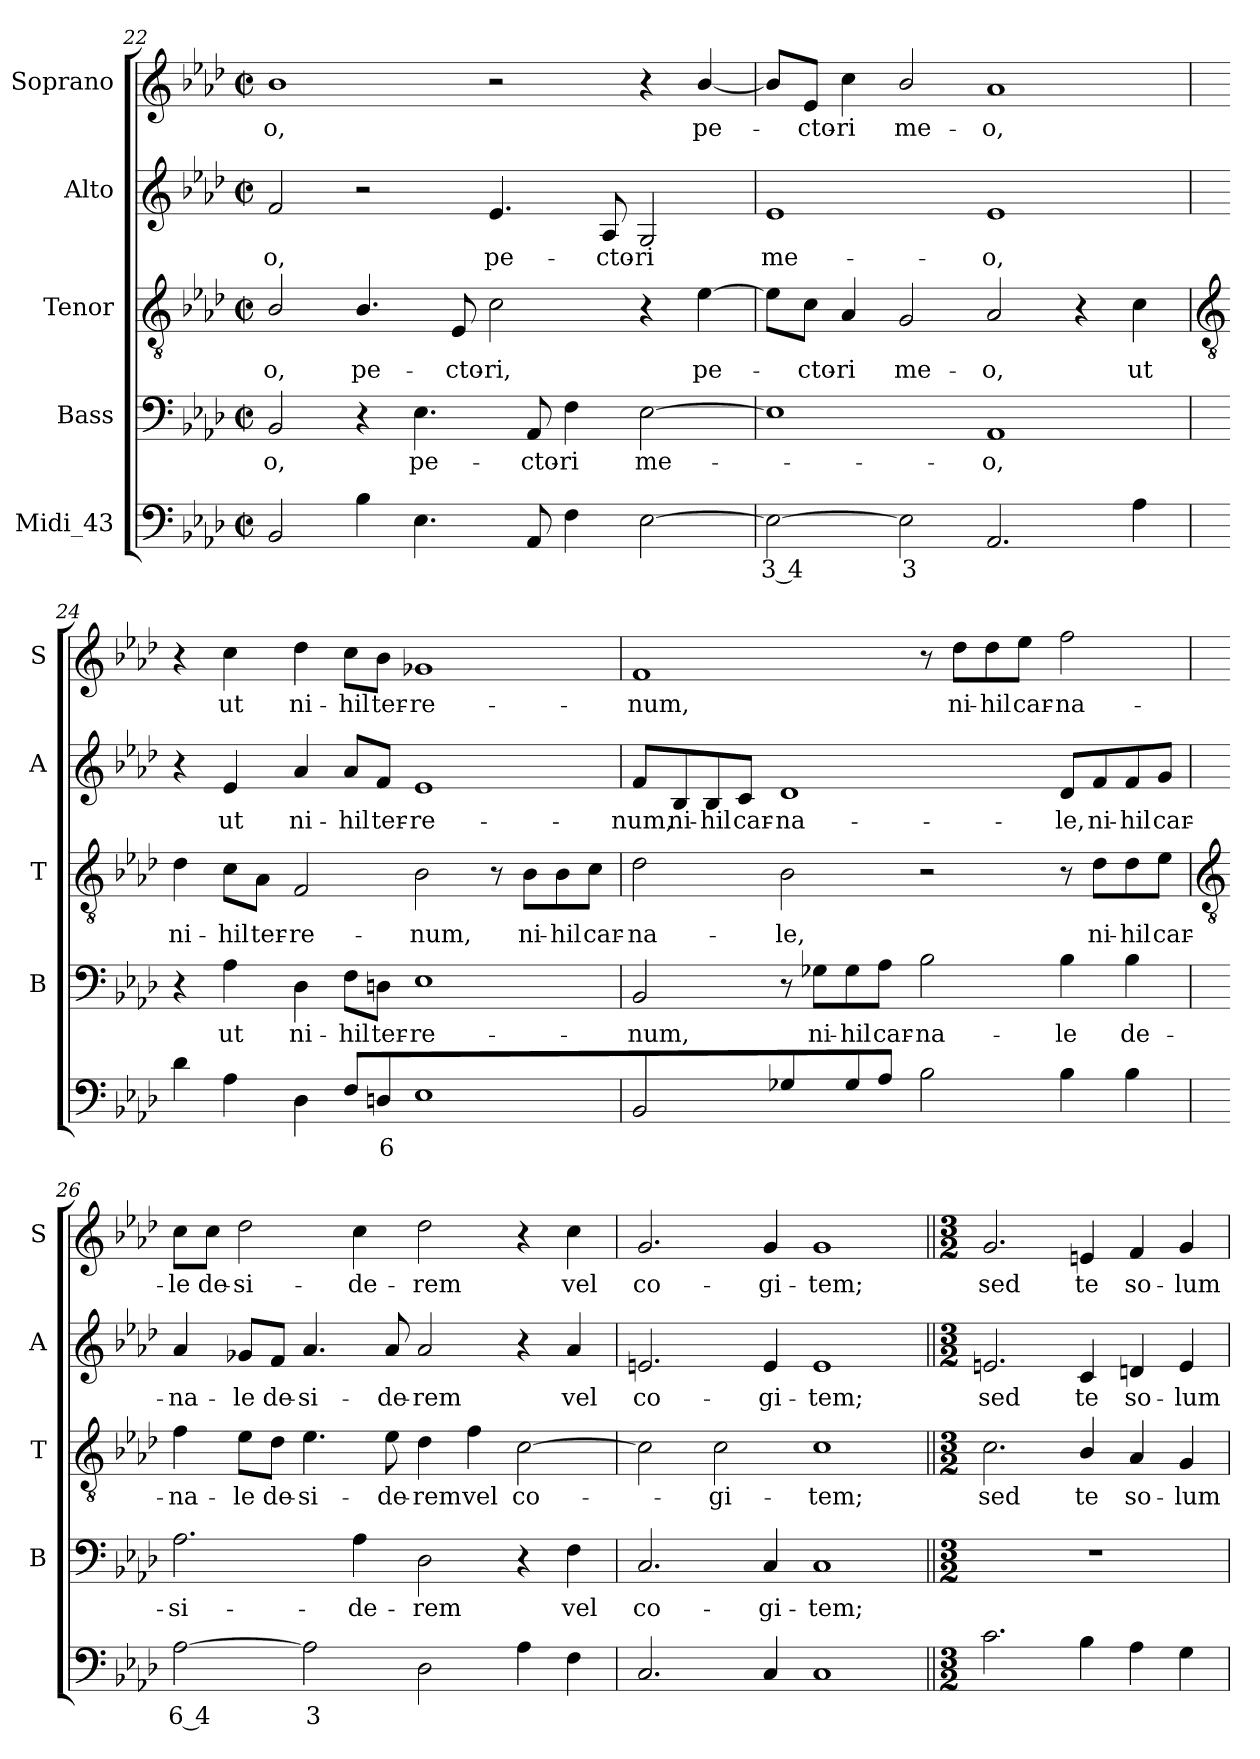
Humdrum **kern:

**kern	**text	**kern	**text	**kern	**text	**kern	**text	**kern	**text
*part5	*part5	*part4	*part4	*part3	*part3	*part2	*part2	*part1	*part1
*staff5	*staff5	*staff4	*staff4	*staff3	*staff3	*staff2	*staff2	*staff1	*staff1
*I"Midi_43	*	*I"Bass	*	*I"Tenor	*	*I"Alto	*	*I"Soprano	*
*	*	*I'B	*	*I'T	*	*I'A	*	*I'S	*
*clefF4	*	*clefF4	*	*clefGv2	*	*clefG2	*	*clefG2	*
*k[b-e-a-d-]	*	*k[b-e-a-d-]	*	*k[b-e-a-d-]	*	*k[b-e-a-d-]	*	*k[b-e-a-d-]	*
*A-:	*	*A-:	*	*A-:	*	*A-:	*	*A-:	*
*M4/2	*	*M4/2	*	*M4/2	*	*M4/2	*	*M4/2	*
*met(c|)	*	*met(c|)	*	*met(c|)	*	*met(c|)	*	*met(c|)	*
=22	=22	=22	=22	=22	=22	=22	=22	=22	=22
!	!	!	!LO:LY:b	!	!LO:LY:b	!	!LO:LY:b	!	!LO:LY:b
2BB-	.	2BB-	-o,	2B-/	-o,	2f	-o,	1b-	-o,
!	!	!	!	!	!LO:LY:b	!	!	!	!
4B-	.	4r	.	4.B-/	pe-	2r	.	.	.
!	!	!	!LO:LY:b	!	!	!	!	!	!
4.E-	.	4.E-	pe-	.	.	.	.	.	.
!	!	!	!	!	!LO:LY:b	!	!	!	!
.	.	.	.	8E-	-cto-	.	.	.	.
!	!	!	!	!	!LO:LY:b	!	!LO:LY:b	!	!
.	.	.	.	2c	-ri,	4.e-	pe-	2r	.
!	!	!	!LO:LY:b	!	!	!	!	!	!
8AA-	.	8AA-	-cto-	.	.	.	.	.	.
!	!	!	!LO:LY:b	!	!	!	!	!	!
4F	.	4F	-ri	.	.	.	.	.	.
!	!	!	!	!	!	!	!LO:LY:b	!	!
.	.	.	.	.	.	8A-	-cto-	.	.
!	!	!	!LO:LY:b	!	!	!	!LO:LY:b	!	!
[2E-	.	[2E-	me-	4r	.	2G	-ri	4r	.
!	!	!	!	!	!LO:LY:b	!	!	!	!LO:LY:b
.	.	.	.	[4e-	pe-	.	.	[4b-/	pe-
=23	=23	=23	=23	=23	=23	=23	=23	=23	=23
!	!LO:LY:b	!	!	!	!	!	!LO:LY:b	!	!
2E-_	3 4	1E-]	.	8e-\L]	.	1e-	me-	8b-/L]	.
!	!	!	!	!	!LO:LY:b	!	!	!	!LO:LY:b
.	.	.	.	8c\J	cto-	.	.	8e-/J	cto-
!	!	!	!	!	!LO:LY:b	!	!	!	!LO:LY:b
.	.	.	.	4A-	-ri	.	.	4cc	-ri
!	!LO:LY:b	!	!	!	!LO:LY:b	!	!	!	!LO:LY:b
2E-]	3	.	.	2G	me-	.	.	2b-/	me-
!	!	!	!LO:LY:b	!	!LO:LY:b	!	!LO:LY:b	!	!LO:LY:b
2.AA-	.	1AA-	o,	2A-	-o,	1e-	-o,	1a-	-o,
.	.	.	.	4r	.	.	.	.	.
!	!	!	!	!	!LO:LY:b	!	!	!	!
4A-	.	.	.	4c	ut	.	.	.	.
!!LO:LB:g=z
=24	=24	=24	=24	=24	=24	=24	=24	=24	=24
*	*	*	*	*clefGv2	*	*	*	*	*
!	!	!	!	!	!LO:LY:b	!	!	!	!
4d-	.	4r	.	4d-	ni-	4r	.	4r	.
!	!	!	!LO:LY:b	!	!LO:LY:b	!	!LO:LY:b	!	!LO:LY:b
4A-	.	4A-	ut	8c\L	-hil	4e-	ut	4cc	ut
!	!	!	!	!	!LO:LY:b	!	!	!	!
.	.	.	.	8A-\J	ter-	.	.	.	.
!	!	!	!LO:LY:b	!	!LO:LY:b	!	!LO:LY:b	!	!LO:LY:b
4D-	.	4D-	ni-	2F	-re-	4a-	ni-	4dd-	ni-
!	!	!	!LO:LY:b	!	!	!	!LO:LY:b	!	!LO:LY:b
8F/L	.	8F\L	-hil	.	.	8a-/L	-hil	8cc\L	-hil
!	!LO:LY:b	!	!LO:LY:b	!	!	!	!LO:LY:b	!	!LO:LY:b
8Dn	6	8Dn\J	ter-	.	.	8f/J	ter-	8b-\J	ter-
!	!	!	!LO:LY:b	!	!LO:LY:b	!	!LO:LY:b	!	!LO:LY:b
1E-	.	1E-	-re-	2B-	-num,	1e-	-re-	1g-X	-re-
.	.	.	.	8r	.	.	.	.	.
!	!	!	!	!	!LO:LY:b	!	!	!	!
.	.	.	.	8B-\L	ni-	.	.	.	.
!	!	!	!	!	!LO:LY:b	!	!	!	!
.	.	.	.	8B-\	-hil	.	.	.	.
!	!	!	!	!	!LO:LY:b	!	!	!	!
.	.	.	.	8c\J	car-	.	.	.	.
=25	=25	=25	=25	=25	=25	=25	=25	=25	=25
!	!	!	!LO:LY:b	!	!LO:LY:b	!	!LO:LY:b	!	!LO:LY:b
2BB-	.	2BB-	-num,	2d-	-na-	8f/L	-num,	1f	-num,
!	!	!	!	!	!	!	!LO:LY:b	!	!
.	.	.	.	.	.	8B-/	ni-	.	.
!	!	!	!	!	!	!	!LO:LY:b	!	!
.	.	.	.	.	.	8B-/	-hil	.	.
!	!	!	!	!	!	!	!LO:LY:b	!	!
.	.	.	.	.	.	8c/J	car-	.	.
!	!	!	!	!	!LO:LY:b	!	!LO:LY:b	!	!
4G-X	.	8r	.	2B-	-le,	1d-	-na-	.	.
!	!	!	!LO:LY:b	!	!	!	!	!	!
.	.	8G-X\L	ni-	.	.	.	.	.	.
!	!	!	!LO:LY:b	!	!	!	!	!	!
8G-	.	8G-\	-hil	.	.	.	.	.	.
!	!	!	!LO:LY:b	!	!	!	!	!	!
8A-J	.	8A-\J	car-	.	.	.	.	.	.
!	!	!	!LO:LY:b	!	!	!	!	!	!
2B-	.	2B-	-na-	2r	.	.	.	8r	.
!	!	!	!	!	!	!	!	!	!LO:LY:b
.	.	.	.	.	.	.	.	8dd-\L	ni-
!	!	!	!	!	!	!	!	!	!LO:LY:b
.	.	.	.	.	.	.	.	8dd-\	-hil
!	!	!	!	!	!	!	!	!	!LO:LY:b
.	.	.	.	.	.	.	.	8ee-\J	car-
!	!	!	!LO:LY:b	!	!	!	!LO:LY:b	!	!LO:LY:b
4B-	.	4B-	-le	8r	.	8d-/L	-le,	2ff	-na-
!	!	!	!	!	!LO:LY:b	!	!LO:LY:b	!	!
.	.	.	.	8d-\L	ni-	8f/	ni-	.	.
!	!	!	!LO:LY:b	!	!LO:LY:b	!	!LO:LY:b	!	!
4B-	.	4B-	de-	8d-\	-hil	8f/	-hil	.	.
!	!	!	!	!	!LO:LY:b	!	!LO:LY:b	!	!
.	.	.	.	8e-\J	car-	8g/J	car-	.	.
!!LO:LB:g=z
=26	=26	=26	=26	=26	=26	=26	=26	=26	=26
*	*	*	*	*clefGv2	*	*	*	*	*
!	!LO:LY:b	!	!LO:LY:b	!	!LO:LY:b	!	!LO:LY:b	!	!LO:LY:b
[2A-	6 4	2.A-	-si-	4f	-na-	4a-	-na-	8cc\L	-le
!	!	!	!	!	!	!	!	!	!LO:LY:b
.	.	.	.	.	.	.	.	8cc\J	de-
!	!	!	!	!	!LO:LY:b	!	!LO:LY:b	!	!LO:LY:b
.	.	.	.	8e-\L	-le	8g-X/L	-le	2dd-	-si-
!	!	!	!	!	!LO:LY:b	!	!LO:LY:b	!	!
.	.	.	.	8d-\J	de-	8f/J	de-	.	.
!	!LO:LY:b	!	!	!	!LO:LY:b	!	!LO:LY:b	!	!
2A-]	3	.	.	4.e-	-si-	4.a-	-si-	.	.
!	!	!	!LO:LY:b	!	!	!	!	!	!LO:LY:b
.	.	4A-	-de-	.	.	.	.	4cc	-de-
!	!	!	!	!	!LO:LY:b	!	!LO:LY:b	!	!
.	.	.	.	8e-	-de-	8a-	-de-	.	.
!	!	!	!LO:LY:b	!	!LO:LY:b	!	!LO:LY:b	!	!LO:LY:b
2D-	.	2D-	-rem	4d-	-rem	2a-	-rem	2dd-	-rem
!	!	!	!	!	!LO:LY:b	!	!	!	!
.	.	.	.	4f	vel	.	.	.	.
!	!	!	!	!	!LO:LY:b	!	!	!	!
4A-	.	4r	.	[2c	co-	4r	.	4r	.
!	!	!	!LO:LY:b	!	!	!	!LO:LY:b	!	!LO:LY:b
4F	.	4F	vel	.	.	4a-	vel	4cc	vel
=27	=27	=27	=27	=27	=27	=27	=27	=27	=27
!	!	!	!LO:LY:b	!	!	!	!LO:LY:b	!	!LO:LY:b
2.C	.	2.C	co-	2c]	.	2.en	co-	2.g	co-
!	!	!	!	!	!LO:LY:b	!	!	!	!
.	.	.	.	2c	gi-	.	.	.	.
!	!	!	!LO:LY:b	!	!	!	!LO:LY:b	!	!LO:LY:b
4C	.	4C	-gi-	.	.	4e	-gi-	4g	-gi-
!	!	!	!LO:LY:b	!	!LO:LY:b	!	!LO:LY:b	!	!LO:LY:b
1C	.	1C	-tem;	1c	-tem;	1e	-tem;	1g	-tem;
=28||	=28||	=28||	=28||	=28||	=28||	=28||	=28||	=28||	=28||
*M3/2	*	*M3/2	*	*M3/2	*	*M3/2	*	*M3/2	*
!	!	!LO:N:vis=1	!	!	!LO:LY:b	!	!LO:LY:b	!	!LO:LY:b
2.c	.	1.r	.	2.c	sed	2.en	sed	2.g	sed
!	!	!	!	!	!LO:LY:b	!	!LO:LY:b	!	!LO:LY:b
4B-	.	.	.	4B-/	te	4c	te	4en	te
!	!	!	!	!	!LO:LY:b	!	!LO:LY:b	!	!LO:LY:b
4A-	.	.	.	4A-	so-	4dn	so-	4f	so-
!	!	!	!	!	!LO:LY:b	!	!LO:LY:b	!	!LO:LY:b
4G	.	.	.	4G	-lum	4e	-lum	4g	-lum
=	=	=	=	=	=	=	=	=	=
*-	*-	*-	*-	*-	*-	*-	*-	*-	*-
